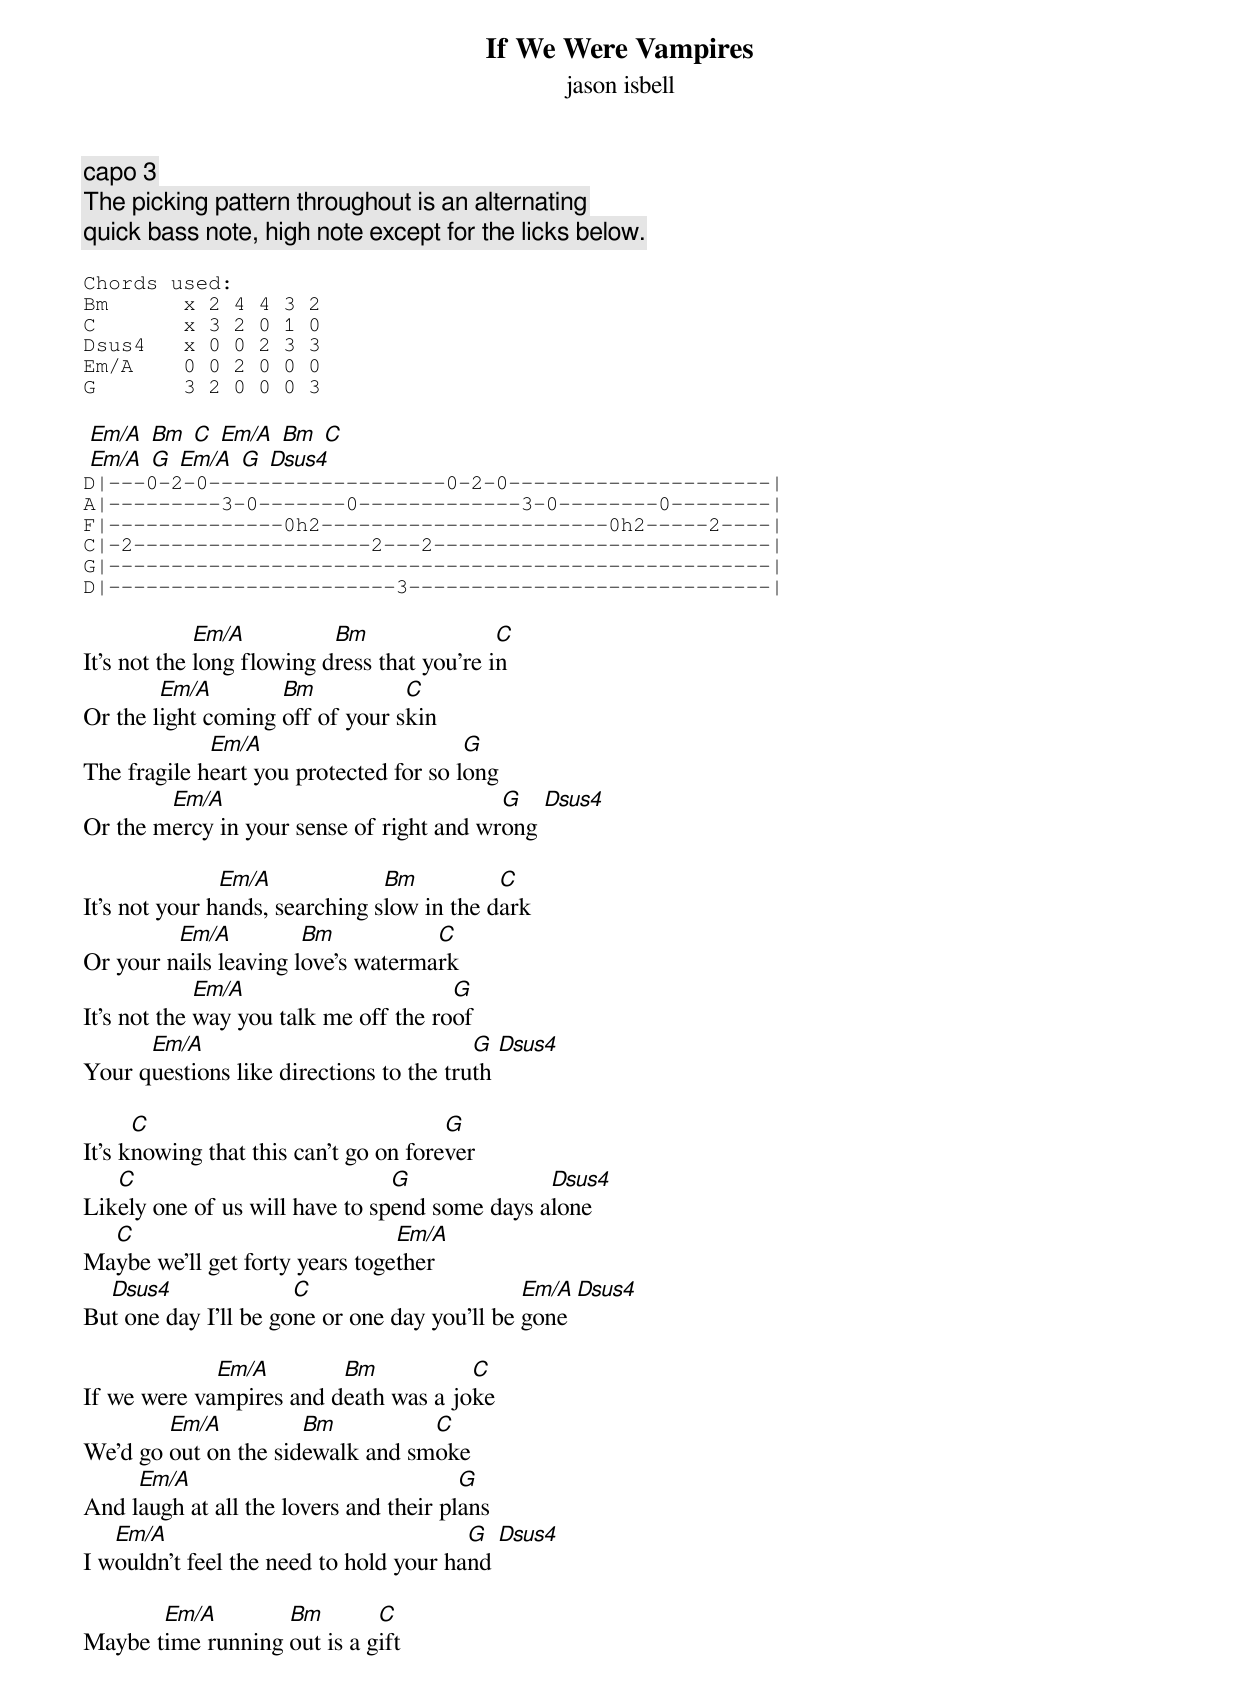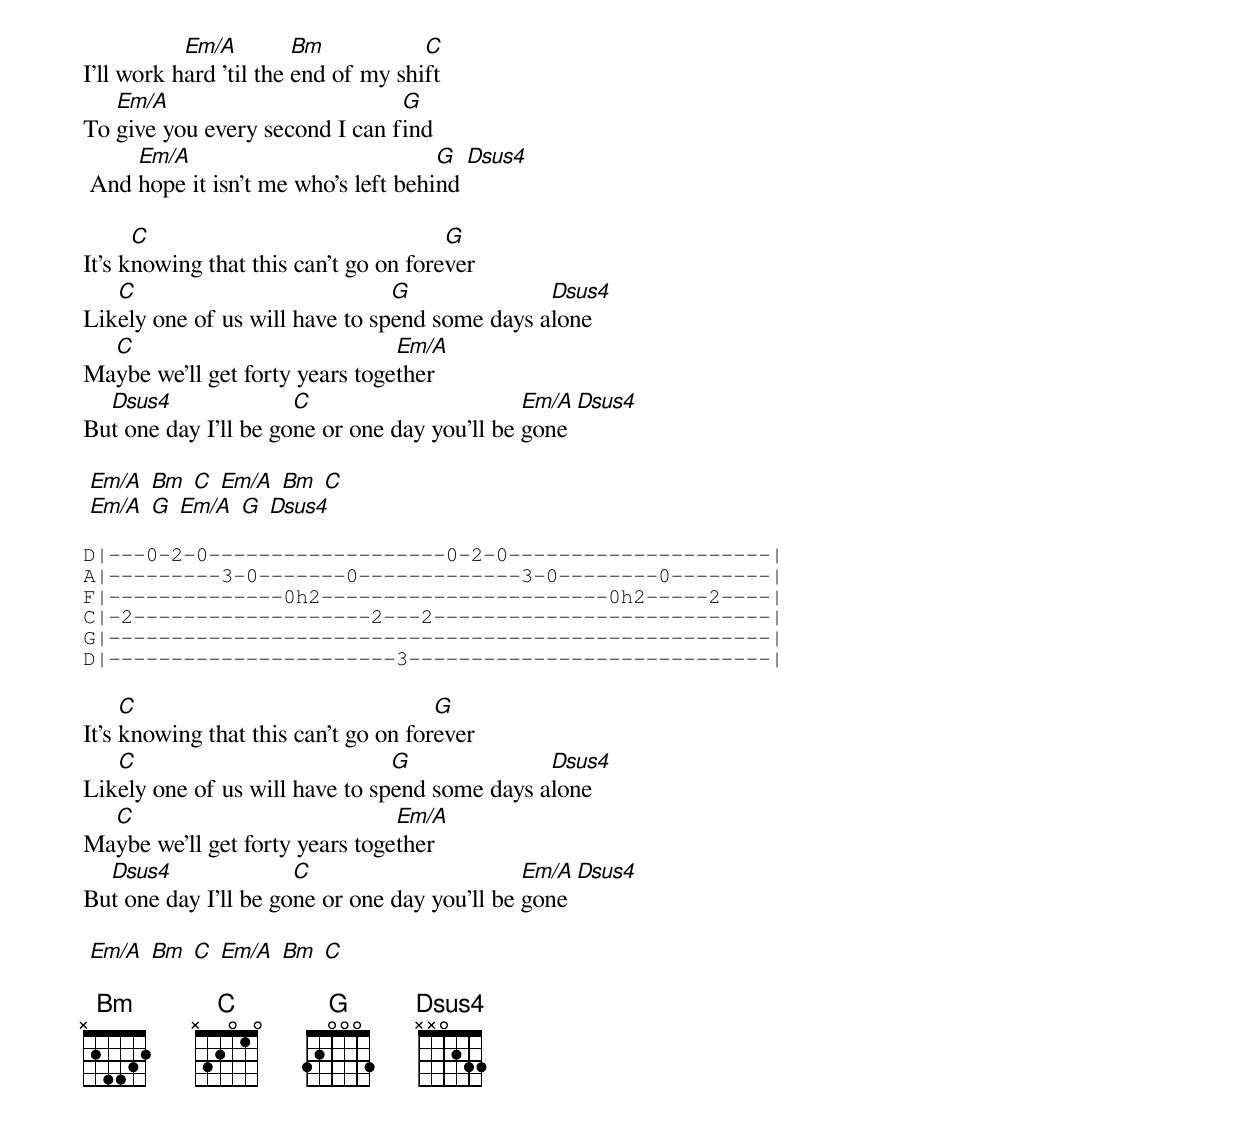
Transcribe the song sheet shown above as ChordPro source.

{title: If We Were Vampires}
{subtitle: jason isbell}
{c:capo 3}
{c:The picking pattern throughout is an alternating }
{c:quick bass note, high note except for the licks below.}

{sot}
Chords used:
Bm      x 2 4 4 3 2
C       x 3 2 0 1 0
Dsus4   x 0 0 2 3 3
Em/A    0 0 2 0 0 0
G       3 2 0 0 0 3
{eot}

 [Em/A] [Bm] [C] [Em/A] [Bm] [C]
 [Em/A] [G] [Em/A] [G] [Dsus4]
{sot}
D|---0-2-0-------------------0-2-0---------------------|
A|---------3-0-------0-------------3-0--------0--------|
F|--------------0h2-----------------------0h2-----2----|
C|-2-------------------2---2---------------------------|
G|-----------------------------------------------------|
D|-----------------------3-----------------------------|
{eot}

It's not the [Em/A]long flowing d[Bm]ress that you're i[C]n
Or the l[Em/A]ight coming [Bm]off of your s[C]kin
The fragile h[Em/A]eart you protected for so l[G]ong
Or the m[Em/A]ercy in your sense of right and wr[G]ong [Dsus4]

It's not your h[Em/A]ands, searching s[Bm]low in the d[C]ark
Or your n[Em/A]ails leaving l[Bm]ove's waterma[C]rk
It's not the [Em/A]way you talk me off the ro[G]of
Your q[Em/A]uestions like directions to the tru[G]th [Dsus4]

It's k[C]nowing that this can't go on fore[G]ver
Lik[C]ely one of us will have to sp[G]end some days a[Dsus4]lone
Ma[C]ybe we'll get forty years toge[Em/A]ther
Bu[Dsus4]t one day I'll be go[C]ne or one day you'll be [Em/A]gone [Dsus4]

If we were va[Em/A]mpires and d[Bm]eath was a jo[C]ke
We'd go [Em/A]out on the sid[Bm]ewalk and sm[C]oke
And l[Em/A]augh at all the lovers and their pl[G]ans
I w[Em/A]ouldn't feel the need to hold your ha[G]nd [Dsus4]

Maybe t[Em/A]ime running [Bm]out is a g[C]ift
I'll work h[Em/A]ard 'til the [Bm]end of my shi[C]ft
To [Em/A]give you every second I can f[G]ind
 And [Em/A]hope it isn't me who’s left behi[G]nd [Dsus4]

It's k[C]nowing that this can't go on fore[G]ver
Lik[C]ely one of us will have to sp[G]end some days a[Dsus4]lone
Ma[C]ybe we'll get forty years toge[Em/A]ther
Bu[Dsus4]t one day I'll be go[C]ne or one day you'll be [Em/A]gone [Dsus4]

 [Em/A] [Bm] [C] [Em/A] [Bm] [C]
 [Em/A] [G] [Em/A] [G] [Dsus4]

{sot}
D|---0-2-0-------------------0-2-0---------------------|
A|---------3-0-------0-------------3-0--------0--------|
F|--------------0h2-----------------------0h2-----2----|
C|-2-------------------2---2---------------------------|
G|-----------------------------------------------------|
D|-----------------------3-----------------------------|
{eot}

It's [C]knowing that this can't go on for[G]ever
Lik[C]ely one of us will have to sp[G]end some days a[Dsus4]lone
Ma[C]ybe we'll get forty years toge[Em/A]ther
Bu[Dsus4]t one day I'll be go[C]ne or one day you'll be [Em/A]gone [Dsus4]

 [Em/A] [Bm] [C] [Em/A] [Bm] [C]

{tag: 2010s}
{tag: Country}
